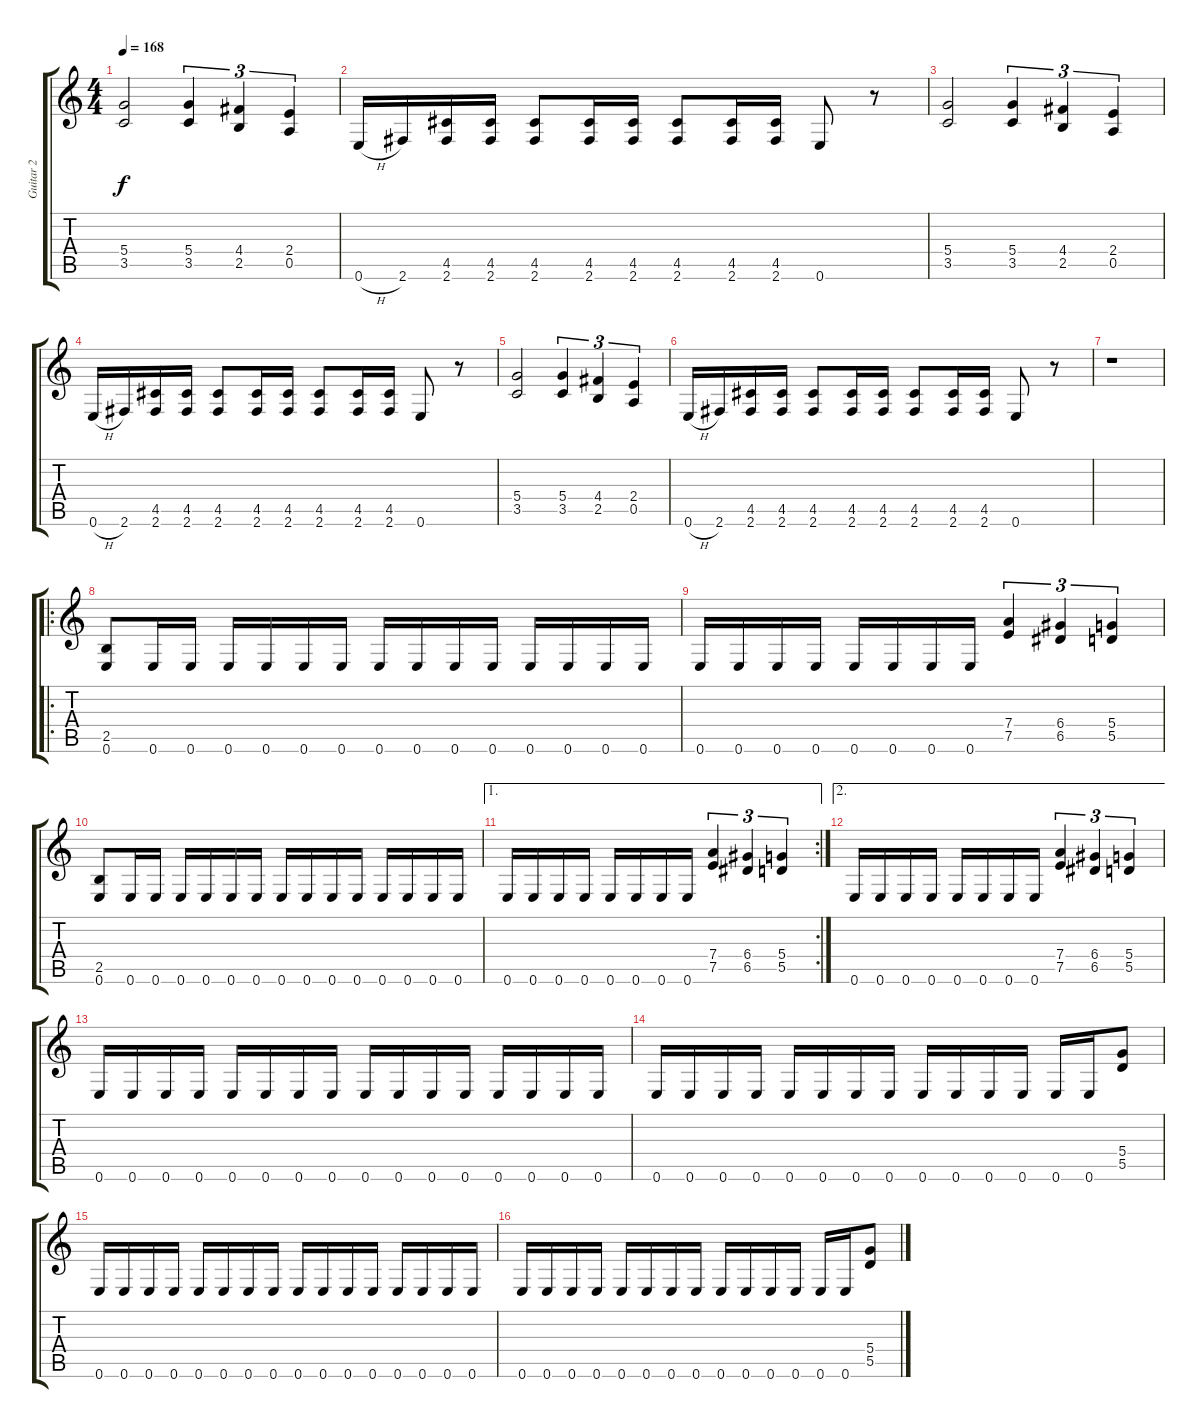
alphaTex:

\track ("Guitar 2" "Guitar 2") {instrument overdrivenguitar}
\staff {score tabs}
\tuning (E4 B3 G3 D3 A2 E2) {hide}
\ts (4 4)
\tempo 168
\clef g2
\ks c
(5.4 3.5).2{dy f} (5.4 3.5).4{tu (3 2)} (4.4 2.5).4{tu (3 2)} (2.4 0.5).4{tu (3 2)} |
0.6{h}.16 2.6.16 (4.5 2.6).16 (4.5 2.6).16 (4.5 2.6).8 (4.5 2.6).16 (4.5 2.6).16 (4.5 2.6).8 (4.5 2.6).16 (4.5 2.6).16 0.6.8 r.8 |
(5.4 3.5).2 (5.4 3.5).4{tu (3 2)} (4.4 2.5).4{tu (3 2)} (2.4 0.5).4{tu (3 2)} |
0.6{h}.16 2.6.16 (4.5 2.6).16 (4.5 2.6).16 (4.5 2.6).8 (4.5 2.6).16 (4.5 2.6).16 (4.5 2.6).8 (4.5 2.6).16 (4.5 2.6).16 0.6.8 r.8 |
(5.4 3.5).2 (5.4 3.5).4{tu (3 2)} (4.4 2.5).4{tu (3 2)} (2.4 0.5).4{tu (3 2)} |
0.6{h}.16 2.6.16 (4.5 2.6).16 (4.5 2.6).16 (4.5 2.6).8 (4.5 2.6).16 (4.5 2.6).16 (4.5 2.6).8 (4.5 2.6).16 (4.5 2.6).16 0.6.8 r.8 |
r.1 |
\ro
(2.5 0.6).8 0.6.16 0.6.16 0.6.16 0.6.16 0.6.16 0.6.16 0.6.16 0.6.16 0.6.16 0.6.16 0.6.16 0.6.16 0.6.16 0.6.16 |
0.6.16 0.6.16 0.6.16 0.6.16 0.6.16 0.6.16 0.6.16 0.6.16 (7.4 7.5).4{tu (3 2)} (6.4 6.5).4{tu (3 2)} (5.4 5.5).4{tu (3 2)} |
(2.5 0.6).8 0.6.16 0.6.16 0.6.16 0.6.16 0.6.16 0.6.16 0.6.16 0.6.16 0.6.16 0.6.16 0.6.16 0.6.16 0.6.16 0.6.16 |
\ae 1
\rc 2
0.6.16 0.6.16 0.6.16 0.6.16 0.6.16 0.6.16 0.6.16 0.6.16 (7.4 7.5).4{tu (3 2)} (6.4 6.5).4{tu (3 2)} (5.4 5.5).4{tu (3 2)} |
\ae 2
0.6.16 0.6.16 0.6.16 0.6.16 0.6.16 0.6.16 0.6.16 0.6.16 (7.4 7.5).4{tu (3 2)} (6.4 6.5).4{tu (3 2)} (5.4 5.5).4{tu (3 2)} |
0.6.16 0.6.16 0.6.16 0.6.16 0.6.16 0.6.16 0.6.16 0.6.16 0.6.16 0.6.16 0.6.16 0.6.16 0.6.16 0.6.16 0.6.16 0.6.16 |
0.6.16 0.6.16 0.6.16 0.6.16 0.6.16 0.6.16 0.6.16 0.6.16 0.6.16 0.6.16 0.6.16 0.6.16 0.6.16 0.6.16 (5.4 5.5).8 |
0.6.16 0.6.16 0.6.16 0.6.16 0.6.16 0.6.16 0.6.16 0.6.16 0.6.16 0.6.16 0.6.16 0.6.16 0.6.16 0.6.16 0.6.16 0.6.16 |
0.6.16 0.6.16 0.6.16 0.6.16 0.6.16 0.6.16 0.6.16 0.6.16 0.6.16 0.6.16 0.6.16 0.6.16 0.6.16 0.6.16 (5.4 5.5).8
